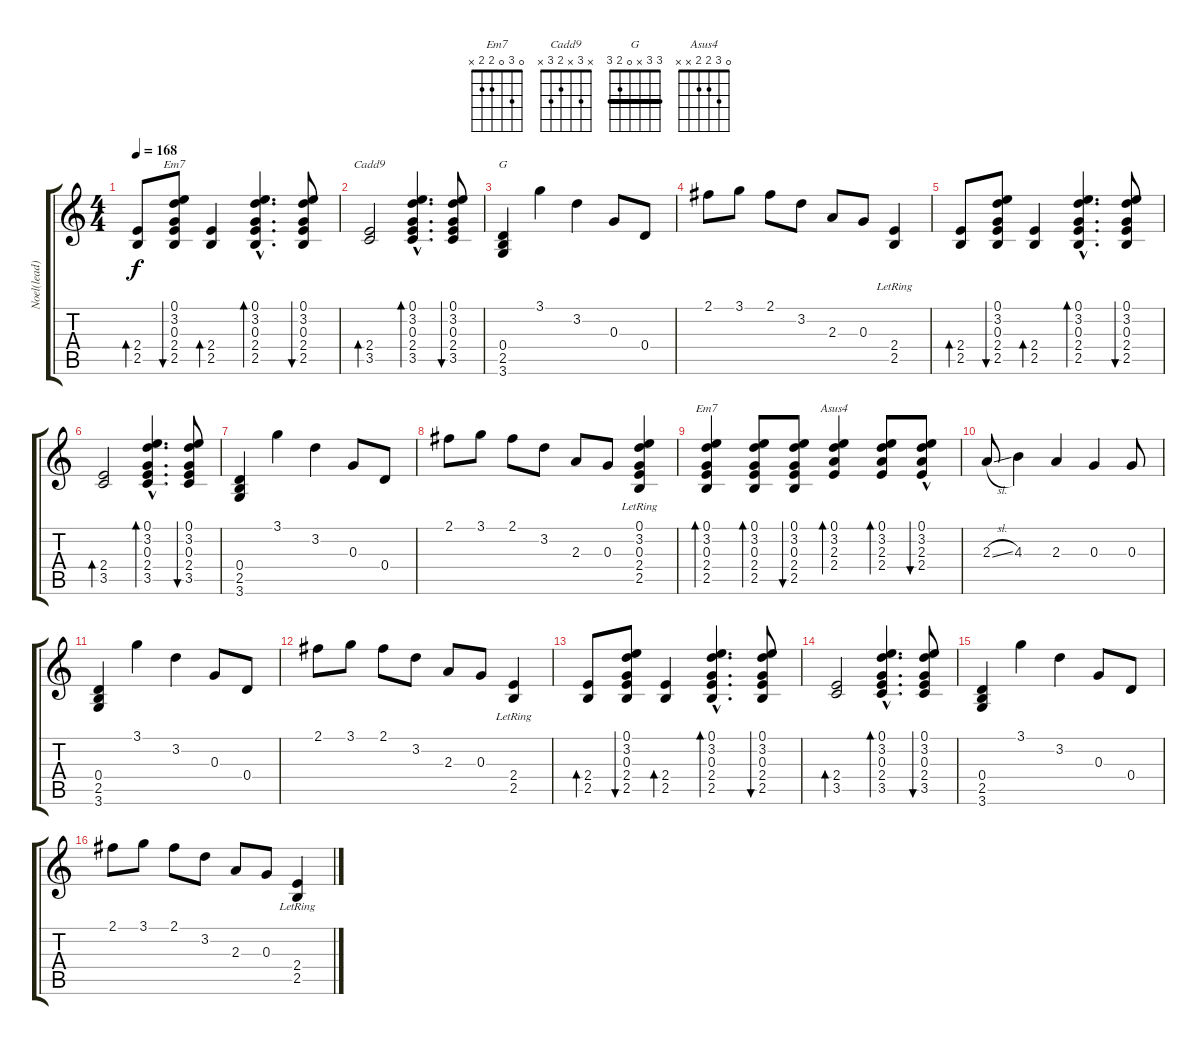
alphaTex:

\track ("Noel(lead)" "Noel(lead)") {instrument acousticguitarsteel}
\staff {score tabs}
\tuning (E4 B3 G3 D3 A2 E2) {hide}
\chord ("Em7" 0 3 x 2 2 x)
\chord ("Cadd9" x 3 x 2 3 x)
\chord ("G" 3 3 x 0 2 3) {barre 3}
\chord ("Em7" 0 3 0 2 2 x)
\chord ("Asus4" 0 3 2 2 x x)
\ts (4 4)
\tempo 168
\clef g2
\ks c
(2.4 2.5).8{bd 60 dy f} (0.1 3.2 0.3 2.4 2.5).8{bu 60 ch "Em7"} (2.4 2.5).4{bd 60} (0.1{hac} 3.2{hac} 0.3{hac} 2.4{hac} 2.5{hac}).4{d bd 60} (0.1 3.2 0.3 2.4 2.5).8{bu 60} |
(2.4 3.5).2{bd 60 ch "Cadd9"} (0.1{hac} 3.2{hac} 0.3{hac} 2.4{hac} 3.5{hac}).4{d bd 60} (0.1 3.2 0.3 2.4 3.5).8{bu 60} |
(0.4 2.5 3.6).4{ch "G"} 3.1.4 3.2.4 0.3.8 0.4.8 |
2.1.8 3.1.8 2.1.8 3.2.8 2.3.8 0.3.8 (2.4 2.5{lr}).4 |
(2.4 2.5).8{bd 60} (0.1 3.2 0.3 2.4 2.5).8{bu 60} (2.4 2.5).4{bd 60} (0.1{hac} 3.2{hac} 0.3{hac} 2.4{hac} 2.5{hac}).4{d bd 60} (0.1 3.2 0.3 2.4 2.5).8{bu 60} |
(2.4 3.5).2{bd 60} (0.1{hac} 3.2{hac} 0.3{hac} 2.4{hac} 3.5{hac}).4{d bd 60} (0.1 3.2 0.3 2.4 3.5).8{bu 60} |
(0.4 2.5 3.6).4 3.1.4 3.2.4 0.3.8 0.4.8 |
2.1.8 3.1.8 2.1.8 3.2.8 2.3.8 0.3.8 (0.1 3.2 0.3 2.4 2.5{lr}).4 |
(0.1 3.2 0.3 2.4 2.5).4{bd 60 ch "Em7"} (0.1 3.2 0.3 2.4 2.5).8{bd 60} (0.1 3.2 0.3 2.4 2.5).8{bu 60} (0.1 3.2 2.3 2.4).4{bd 60 ch "Asus4"} (0.1 3.2 2.3 2.4).8{bd 120} (0.1 3.2 2.3{hac} 2.4).8{bu 120} |
2.3{sl}.8 4.3.4 2.3.4 0.3.4 0.3.8 |
(0.4 2.5 3.6).4 3.1.4 3.2.4 0.3.8 0.4.8 |
2.1.8 3.1.8 2.1.8 3.2.8 2.3.8 0.3.8 (2.4 2.5{lr}).4 |
(2.4 2.5).8{bd 60} (0.1 3.2 0.3 2.4 2.5).8{bu 60} (2.4 2.5).4{bd 60} (0.1{hac} 3.2{hac} 0.3{hac} 2.4{hac} 2.5{hac}).4{d bd 60} (0.1 3.2 0.3 2.4 2.5).8{bu 60} |
(2.4 3.5).2{bd 60} (0.1{hac} 3.2{hac} 0.3{hac} 2.4{hac} 3.5{hac}).4{d bd 60} (0.1 3.2 0.3 2.4 3.5).8{bu 60} |
(0.4 2.5 3.6).4 3.1.4 3.2.4 0.3.8 0.4.8 |
2.1.8 3.1.8 2.1.8 3.2.8 2.3.8 0.3.8 (2.4 2.5{lr}).4
